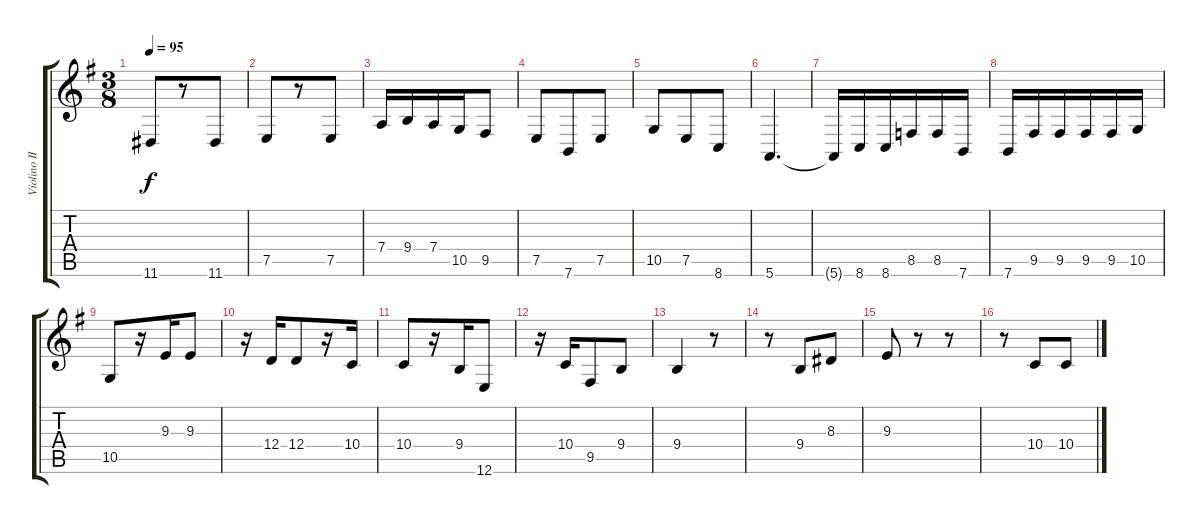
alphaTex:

\track ("Violino II. di ripieno" "Violino II") {instrument violin}
\staff {score tabs}
\tuning (E4 B3 G3 D3 A2 E2) {hide}
\ts (3 8)
\tempo 95
\clef g2
\ks g
11.6.8{dy f} r.8 11.6.8 |
7.5.8 r.8 7.5.8 |
7.4.16 9.4.16{beam merge} 7.4.16 10.5.16{beam merge} 9.5.8 |
7.5.8 7.6.8 7.5.8 |
10.5.8 7.5.8 8.6.8 |
5.6.4{d} |
5.6{t}.16 8.6.16{beam merge} 8.6.16 8.5.16{beam merge} 8.5.16 7.6.16 |
7.6.16 9.5.16{beam merge} 9.5.16 9.5.16{beam merge} 9.5.16 10.5.16 |
10.5.8 r.16 9.3.16{beam merge} 9.3.8 |
r.16 12.4.16{beam merge} 12.4.8 r.16 10.4.16 |
10.4.8 r.16 9.4.16{beam merge} 12.6.8 |
r.16 10.4.16{beam merge} 9.5.8{beam merge} 9.4.8 |
9.4.4 r.8 |
r.8 9.4.8{beam merge} 8.3.8 |
9.3.8 r.8 r.8 |
r.8 10.4.8 10.4.8
